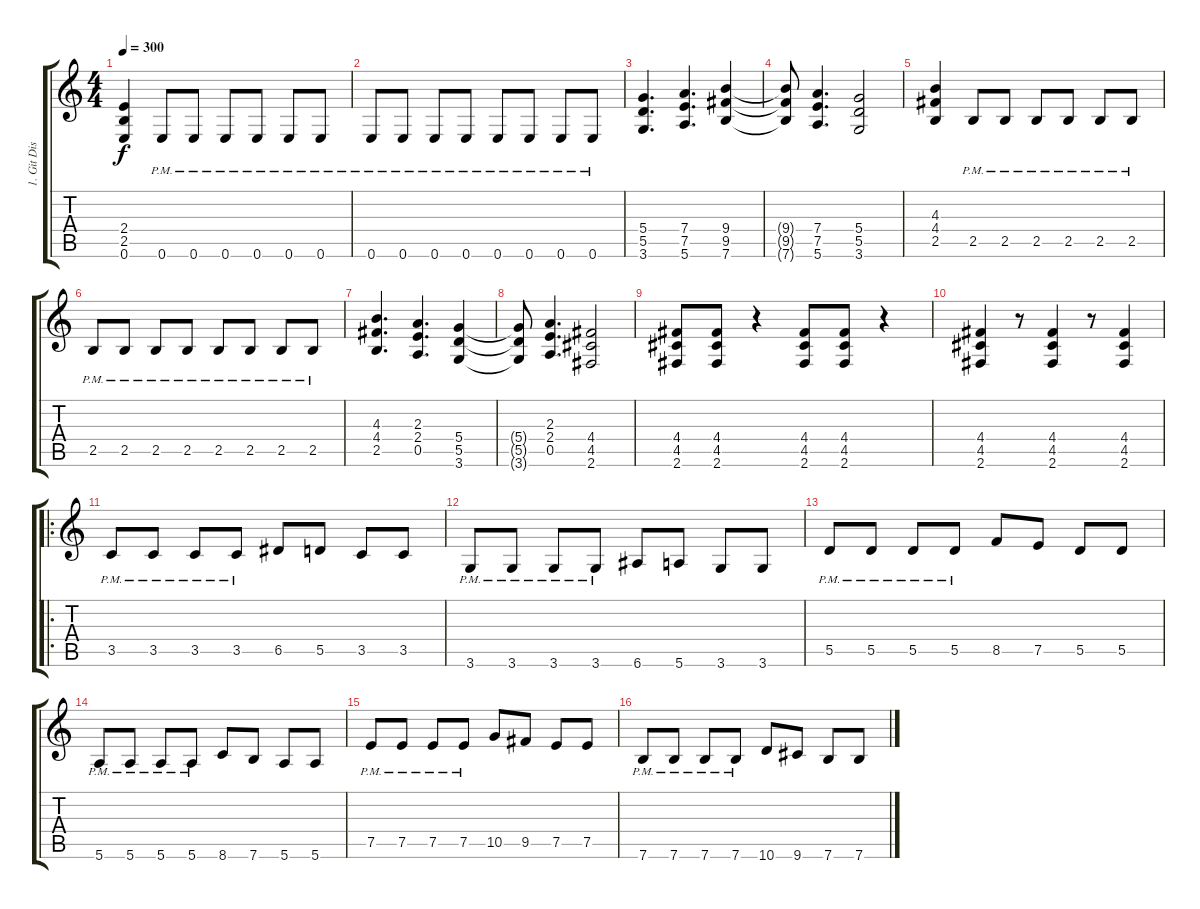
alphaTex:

\track ("1. Git Dist" "1. Git Dis") {instrument distortionguitar}
\staff {score tabs}
\tuning (E4 B3 G3 D3 A2 E2) {hide}
\ts (4 4)
\tempo 300
\clef g2
\ks c
(2.4 2.5 0.6).4{dy f} 0.6{pm}.8 0.6{pm}.8 0.6{pm}.8 0.6{pm}.8 0.6{pm}.8 0.6{pm}.8 |
0.6{pm}.8 0.6{pm}.8 0.6{pm}.8 0.6{pm}.8 0.6{pm}.8 0.6{pm}.8 0.6{pm}.8 0.6{pm}.8 |
(5.4 5.5 3.6).4{d} (7.4 7.5 5.6).4{d} (9.4 9.5 7.6).4 |
(9.4{t} 9.5{t} 7.6{t}).8 (7.4 7.5 5.6).4{d} (5.4 5.5 3.6).2 |
(4.3 4.4 2.5).4 2.5{pm}.8 2.5{pm}.8 2.5{pm}.8 2.5{pm}.8 2.5{pm}.8 2.5{pm}.8 |
2.5{pm}.8 2.5{pm}.8 2.5{pm}.8 2.5{pm}.8 2.5{pm}.8 2.5{pm}.8 2.5{pm}.8 2.5{pm}.8 |
(4.3 4.4 2.5).4{d} (2.3 2.4 0.5).4{d} (5.4 5.5 3.6).4 |
(5.4{t} 5.5{t} 3.6{t}).8 (2.3 2.4 0.5).4{d} (4.4 4.5 2.6).2 |
(4.4 4.5 2.6).8 (4.4 4.5 2.6).8 r.4 (4.4 4.5 2.6).8 (4.4 4.5 2.6).8 r.4 |
(4.4 4.5 2.6).4 r.8 (4.4 4.5 2.6).4 r.8 (4.4 4.5 2.6).4 |
\ro
3.5{pm}.8 3.5{pm}.8 3.5{pm}.8 3.5{pm}.8 6.5.8 5.5.8 3.5.8 3.5.8 |
3.6{pm}.8 3.6{pm}.8 3.6{pm}.8 3.6{pm}.8 6.6.8 5.6.8 3.6.8 3.6.8 |
5.5{pm}.8 5.5{pm}.8 5.5{pm}.8 5.5{pm}.8 8.5.8 7.5.8 5.5.8 5.5.8 |
5.6{pm}.8 5.6{pm}.8 5.6{pm}.8 5.6{pm}.8 8.6.8 7.6.8 5.6.8 5.6.8 |
7.5{pm}.8 7.5{pm}.8 7.5{pm}.8 7.5{pm}.8 10.5.8 9.5.8 7.5.8 7.5.8 |
7.6{pm}.8 7.6{pm}.8 7.6{pm}.8 7.6{pm}.8 10.6.8 9.6.8 7.6.8 7.6.8
